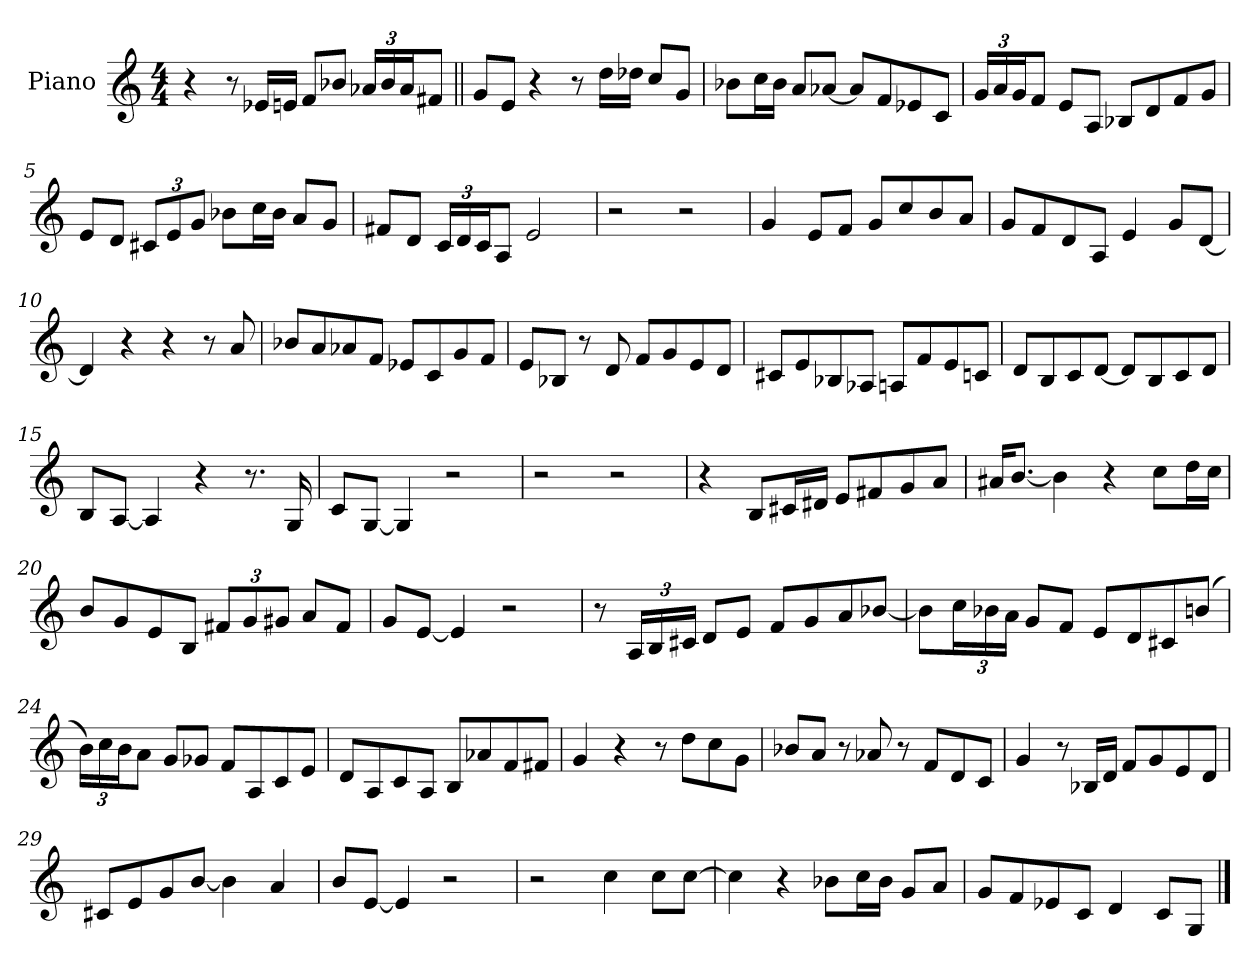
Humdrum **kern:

**kern
*part1
*staff1
*I"Piano
*I'Pno.
*clefG2
*k[]
*M4/4
=1
4r
8r
16e-X/LL
16en/JJ
8f/L
8b-X/J
*Xbrackettup
24a-X/LL
24b-/
24a-/J
8f#X/J
=2||
8g/L
8e/J
4r
8r
16dd\LL
16dd-X\JJ
8cc/L
8g/J
=3
8b-X\L
16cc\L
16b-\JJ
8a/L
[8a-X/J
8a-/L]
8f/
8e-X/
8c/J
=4
24g/LL
24a/
24g/J
8f/J
8e/L
8A/J
8B-X/L
8d/
8f/
8g/J
!!LO:LB:g=z
=5
8e/L
8d/J
12c#X/L
12e/
12g/J
8b-X\L
16cc\L
16b-\JJ
8a/L
8g/J
=6
8f#X/L
8d/J
24c/LL
24d/
24c/J
8A/J
2e/
=7
2r
2r
=8
4g/
8e/L
8f/J
8g/L
8cc/
8b/
8a/J
=9
8g/L
8f/
8d/
8A/J
4e/
8g/L
[8d/J
=10
4d/]
4r
4r
8r
8a/
!!LO:LB:g=z
=11
8b-X/L
8a/
8a-X/
8f/J
8e-X/L
8c/
8g/
8f/J
=12
8e/L
8B-X/J
8r
8d/
8f/L
8g/
8e/
8d/J
=13
8c#X/L
8e/
8B-X/
8A-X/J
8An/L
8f/
8e/
8cn/J
=14
8d/L
8B/
8c/
[8d/J
8d/L]
8B/
8c/
8d/J
=15
8B/L
[8A/J
4A/]
4r
8.r
16G/
=16
8c/L
[8G/J
4G/]
2r
!!LO:LB:g=z
=17
2r
2r
=18
4r
8B/L
16c#X/L
16d#X/JJ
8e/L
8f#X/
8g/
8a/J
=19
16a#X/KL
[8.b/J
4b\]
4r
8cc\L
16dd\L
16cc\JJ
=20
8b/L
8g/
8e/
8B/J
12f#X/L
12g/
12g#X/J
8a/L
8f#/J
=21
8g/L
[8e/J
4e/]
2r
=22
8r
24A/LL
24B/
24c#X/JJ
8d/L
8e/J
8f/L
8g/
8a/
[8b-X/J
!!LO:LB:g=z
=23
8b-\L]
24cc\L
24b-X\
24a\JJ
8g/L
8f/J
8e/L
8d/
8c#X/
(>8bn/J
=24
24b\LL)
24cc\
24b\J
8a\J
8g/L
8g-X/J
8f/L
8A/
8c/
8e/J
=25
8d/L
8A/
8c/
8A/J
8B/L
8a-X/
8f/
8f#X/J
=26
4g/
4r
8r
8dd\L
8cc\
8g\J
=27
8b-X/L
8a/J
8r
8a-X/
8r
8f/L
8d/
8c/J
!!LO:LB:g=z
=28
4g/
8r
16B-X/LL
16d/JJ
8f/L
8g/
8e/
8d/J
=29
8c#X/L
8e/
8g/
[8b/J
4b\]
4a/
=30
8b/L
[8e/J
4e/]
2r
=31
2r
4cc\
8cc\L
[8cc\J
=32
4cc\]
4r
8b-X\L
16cc\L
16b-\JJ
8g/L
8a/J
=33
8g/L
8f/
8e-X/
8c/J
4d/
8c/L
8G/J
==
*-
